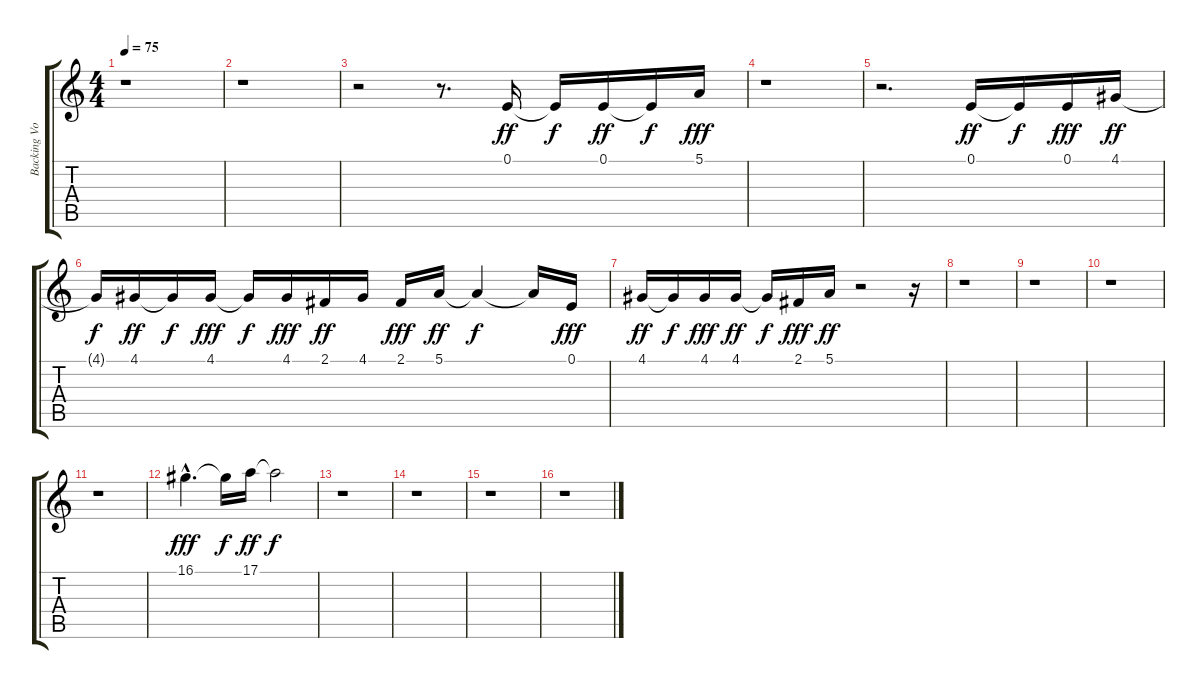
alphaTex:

\track ("Backing Vocals" "Backing Vo") {instrument synthvoice}
\staff {score tabs}
\tuning (E4 B3 G3 D3 A2 E2) {hide}
\ts (4 4)
\tempo 75
\clef g2
\ks c
r.1{dy ff} |
r.1 |
r.2 r.8{d} 0.1.16 0.1{t}.16{dy f} 0.1.16{dy ff} 0.1{t}.16{dy f} 5.1.16{dy fff} |
r.1 |
r.2{d} 0.1.16{dy ff} 0.1{t}.16{dy f} 0.1.16{dy fff} 4.1.16{dy ff} |
4.1{t}.16{dy f} 4.1.16{dy ff} 4.1{t}.16{dy f} 4.1.16{dy fff} 4.1{t}.16{dy f} 4.1.16{dy fff} 2.1.16{dy ff} 4.1.16 2.1.16{dy fff} 5.1.16{dy ff} 5.1{t}.4{dy f} 5.1{t}.16 0.1.16{dy fff} |
4.1.16{dy ff} 4.1{t}.16{dy f} 4.1.16{dy fff} 4.1.16{dy ff} 4.1{t}.16{dy f} 2.1.16{dy fff} 5.1.16{dy ff} r.2 r.16 |
r.1 |
r.1 |
r.1 |
r.1 |
16.1{hac}.4{d dy fff} 16.1{t}.16{dy f} 17.1.16{dy ff} 17.1{t}.2{dy f} |
r.1 |
r.1 |
r.1 |
r.1
